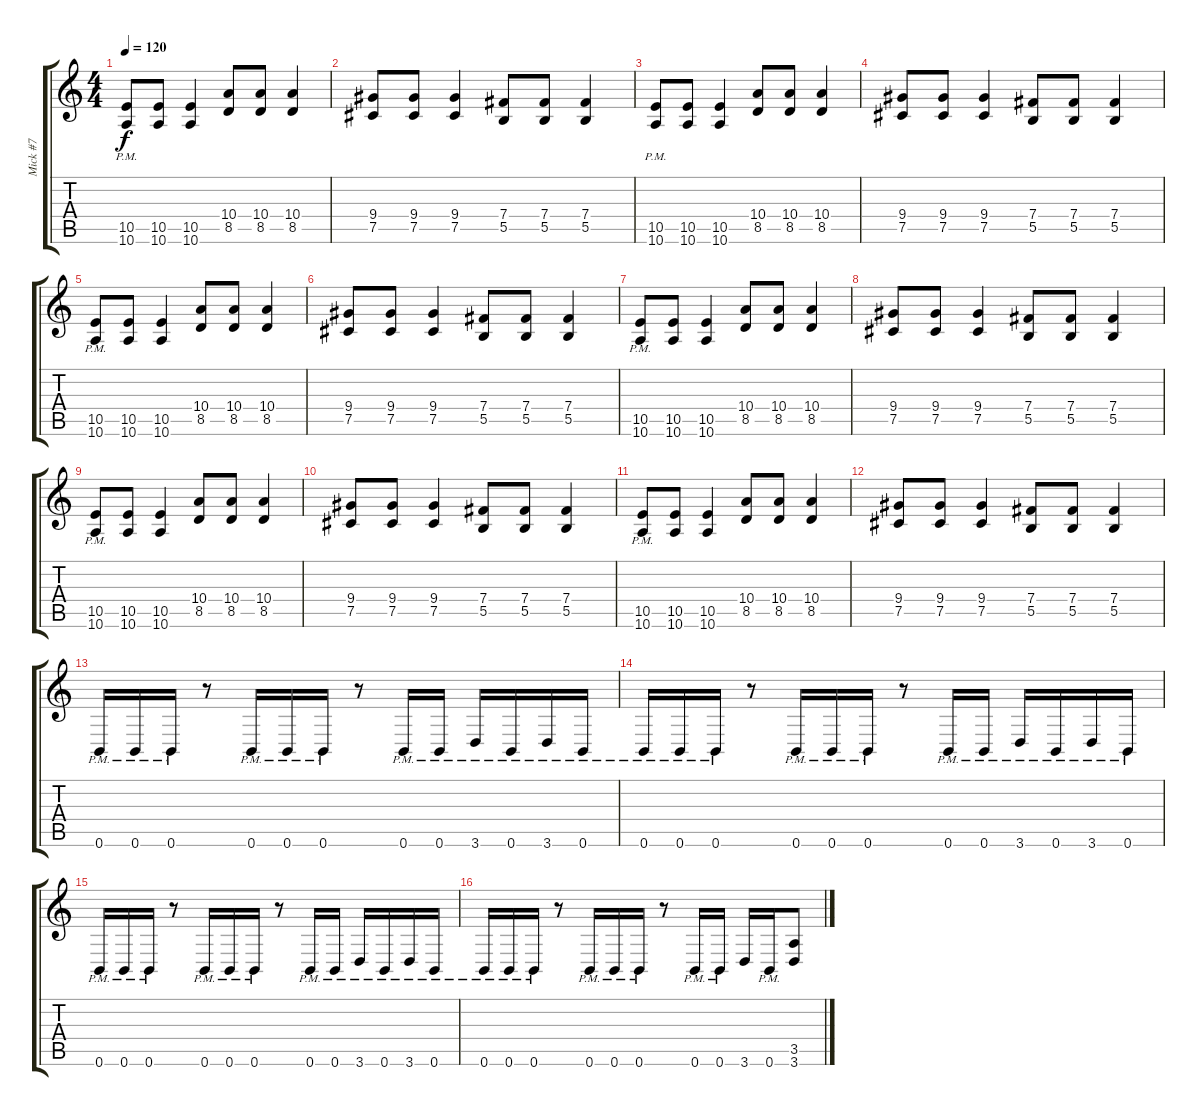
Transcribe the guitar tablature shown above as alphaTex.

\track ("Mick #7" "Mick #7") {instrument distortionguitar}
\staff {score tabs}
\tuning (Db4 Ab3 E3 B2 Gb2 B1) {hide}
\ts (4 4)
\tempo 120
\clef g2
\ks c
(10.5{pm} 10.6{pm}).8{dy f} (10.5 10.6).8 (10.5 10.6).4 (10.4 8.5).8 (10.4 8.5).8 (10.4 8.5).4 |
(9.4 7.5).8 (9.4 7.5).8 (9.4 7.5).4 (7.4 5.5).8 (7.4 5.5).8 (7.4 5.5).4 |
(10.5{pm} 10.6{pm}).8 (10.5 10.6).8 (10.5 10.6).4 (10.4 8.5).8 (10.4 8.5).8 (10.4 8.5).4 |
(9.4 7.5).8 (9.4 7.5).8 (9.4 7.5).4 (7.4 5.5).8 (7.4 5.5).8 (7.4 5.5).4 |
(10.5{pm} 10.6{pm}).8 (10.5 10.6).8 (10.5 10.6).4 (10.4 8.5).8 (10.4 8.5).8 (10.4 8.5).4 |
(9.4 7.5).8 (9.4 7.5).8 (9.4 7.5).4 (7.4 5.5).8 (7.4 5.5).8 (7.4 5.5).4 |
(10.5{pm} 10.6{pm}).8 (10.5 10.6).8 (10.5 10.6).4 (10.4 8.5).8 (10.4 8.5).8 (10.4 8.5).4 |
(9.4 7.5).8 (9.4 7.5).8 (9.4 7.5).4 (7.4 5.5).8 (7.4 5.5).8 (7.4 5.5).4 |
(10.5{pm} 10.6{pm}).8 (10.5 10.6).8 (10.5 10.6).4 (10.4 8.5).8 (10.4 8.5).8 (10.4 8.5).4 |
(9.4 7.5).8 (9.4 7.5).8 (9.4 7.5).4 (7.4 5.5).8 (7.4 5.5).8 (7.4 5.5).4 |
(10.5{pm} 10.6{pm}).8 (10.5 10.6).8 (10.5 10.6).4 (10.4 8.5).8 (10.4 8.5).8 (10.4 8.5).4 |
(9.4 7.5).8 (9.4 7.5).8 (9.4 7.5).4 (7.4 5.5).8 (7.4 5.5).8 (7.4 5.5).4 |
0.6{pm}.16 0.6{pm}.16 0.6{pm}.16 r.8 0.6{pm}.16 0.6{pm}.16 0.6{pm}.16 r.8 0.6{pm}.16 0.6{pm}.16 3.6{pm}.16 0.6{pm}.16 3.6{pm}.16 0.6{pm}.16 |
0.6{pm}.16 0.6{pm}.16 0.6{pm}.16 r.8 0.6{pm}.16 0.6{pm}.16 0.6{pm}.16 r.8 0.6{pm}.16 0.6{pm}.16 3.6{pm}.16 0.6{pm}.16 3.6{pm}.16 0.6{pm}.16 |
0.6{pm}.16 0.6{pm}.16 0.6{pm}.16 r.8 0.6{pm}.16 0.6{pm}.16 0.6{pm}.16 r.8 0.6{pm}.16 0.6{pm}.16 3.6{pm}.16 0.6{pm}.16 3.6{pm}.16 0.6{pm}.16 |
0.6{pm}.16 0.6{pm}.16 0.6{pm}.16 r.8 0.6{pm}.16 0.6{pm}.16 0.6{pm}.16 r.8 0.6{pm}.16 0.6{pm}.16 3.6.16 0.6{pm}.16 (3.5 3.6).8
